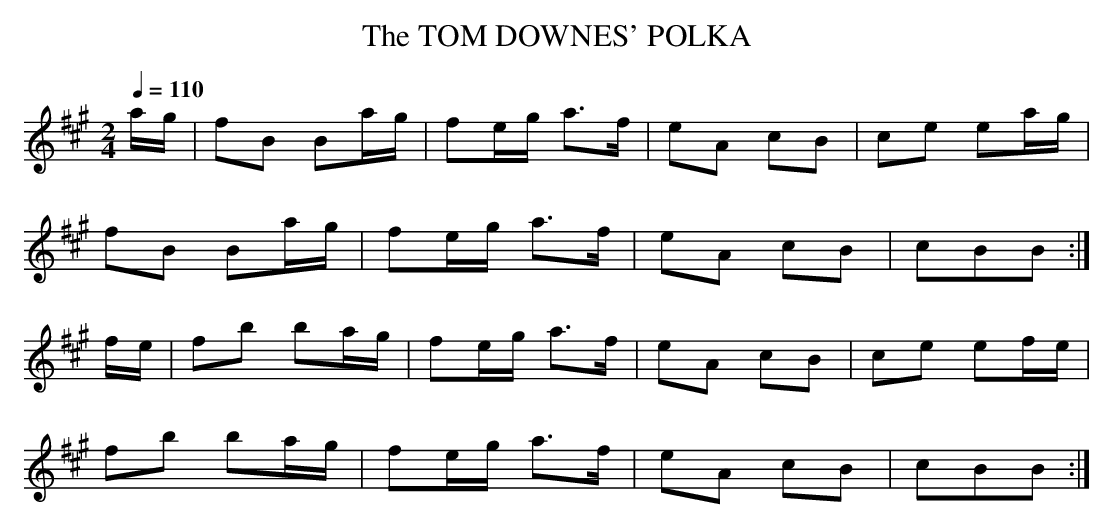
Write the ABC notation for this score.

X:1
T:TOM DOWNES' POLKA, The
Q:1/4=110
L:1/8
M:2/4
K:Bdor
a/g/|fB Ba/g/|fe/g/ a>f|eA cB|ce ea/g/|
fB Ba/g/|fe/g/ a>f|eA cB|cBB:|
f/e/|fb ba/g/|fe/g/ a>f|eA cB|ce ef/e/|
fb ba/g/|fe/g/ a>f|eA cB|cBB:|
